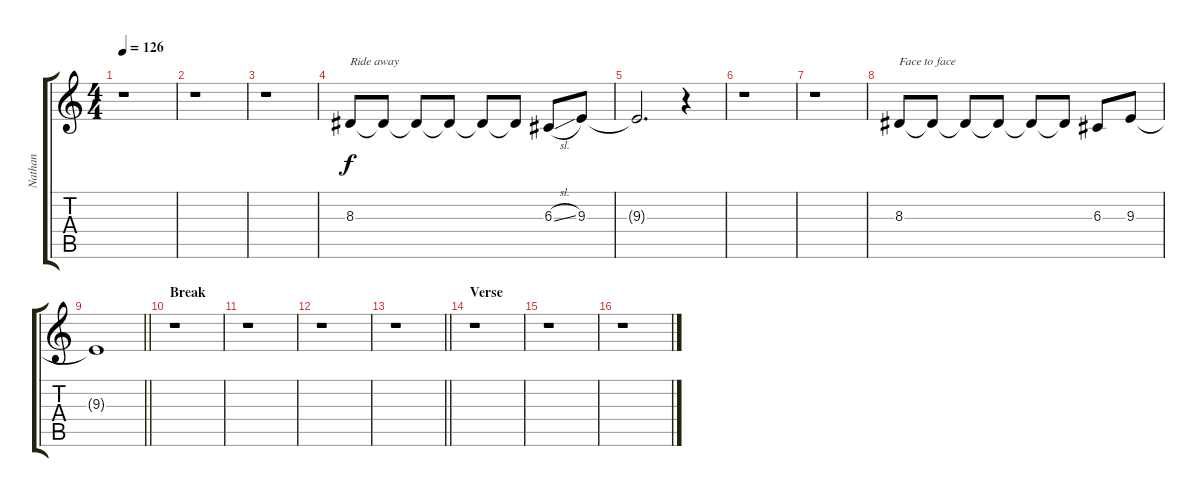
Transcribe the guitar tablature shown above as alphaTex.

\track ("Nathan" "Nathan") {instrument recorder}
\staff {score tabs}
\tuning (E4 B3 G3 D3 A2 E2) {hide}
\ts (4 4)
\tempo 126
\clef g2
\ks c
r.1{dy mp} |
r.1 |
r.1 |
8.3.8{txt "Ride away" dy f} 8.3{t}.8 8.3{t}.8 8.3{t}.8 8.3{t}.8 8.3{t}.8 6.3{sl}.8 9.3.8 |
9.3{t}.2{d} r.4 |
r.1 |
r.1 |
8.3.8{txt "Face to face"} 8.3{t}.8 8.3{t}.8 8.3{t}.8 8.3{t}.8 8.3{t}.8 6.3.8 9.3.8 |
\barLineRight lightlight
9.3{t}.1 |
\section ("" "Break")
r.1 |
r.1 |
r.1 |
\barLineRight lightlight
r.1 |
\section ("" "Verse")
r.1 |
r.1 |
r.1
